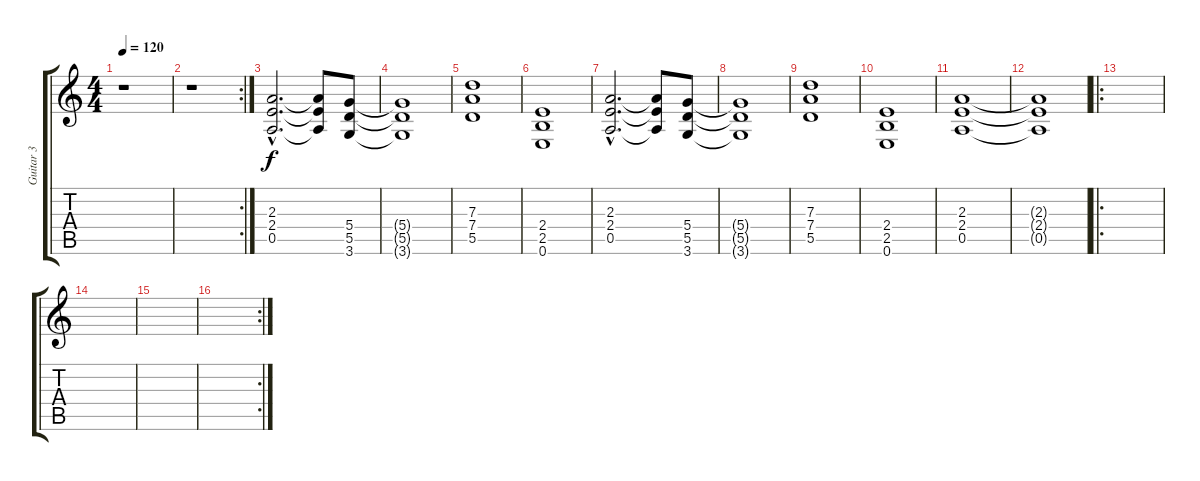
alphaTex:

\track ("Guitar 3" "Guitar 3") {instrument distortionguitar}
\staff {score tabs}
\tuning (E4 B3 G3 D3 A2 E2) {hide}
\ts (4 4)
\tempo 120
\clef g2
\ks c
r.1{dy f} |
\rc 2
r.1 |
(2.3{hac} 2.4{hac} 0.5{hac}).2{d} (2.3{t} 2.4{t} 0.5{t}).8 (5.4 5.5 3.6).8 |
(5.4{t} 5.5{t} 3.6{t}).1 |
(7.3 7.4 5.5).1 |
(2.4 2.5 0.6).1 |
(2.3{hac} 2.4{hac} 0.5{hac}).2{d} (2.3{t} 2.4{t} 0.5{t}).8 (5.4 5.5 3.6).8 |
(5.4{t} 5.5{t} 3.6{t}).1 |
(7.3 7.4 5.5).1 |
(2.4 2.5 0.6).1 |
(2.3 2.4 0.5).1 |
(2.3{t} 2.4{t} 0.5{t}).1 |
\ro
|
|
|
\rc 2
